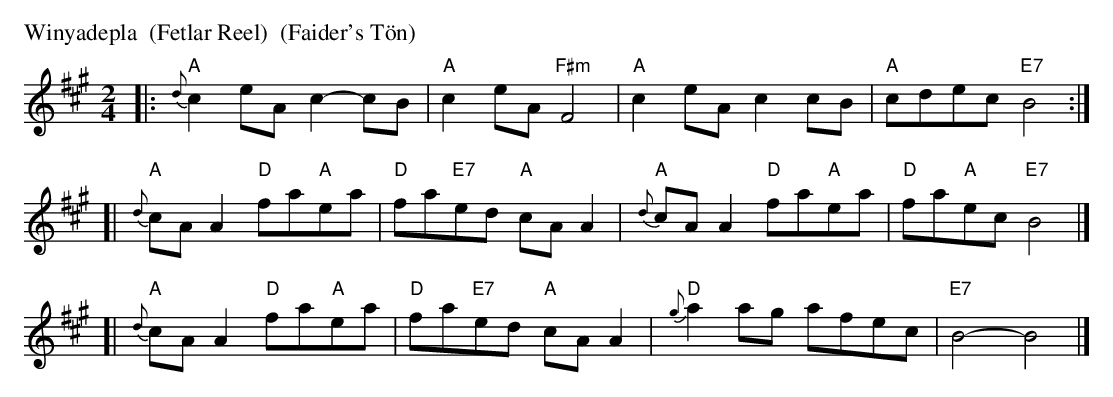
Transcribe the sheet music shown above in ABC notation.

X:1
P: Winyadepla  (Fetlar Reel)  (Faider's T\"on)
M: 2/4
L: 1/8
K: A
|: "A"{d}c2eA    c2-  cB | "A"c2    eA "F#m"F4 |  "A"c2eA       c2cB    | "A"cdec    "E7"B4 :|
[| "A"{d}cAA2 "D"fa"A"ea | "D"fa"E7"ed "A"cAA2 |  "A"{d}cAA2 "D"fa"A"ea | "D"fa"A"ec "E7"B4 |]
[| "A"{d}cAA2 "D"fa"A"ea | "D"fa"E7"ed "A"cAA2 |  "D"{g}a2ag    afec    | "E7"B4-        B4 |]
